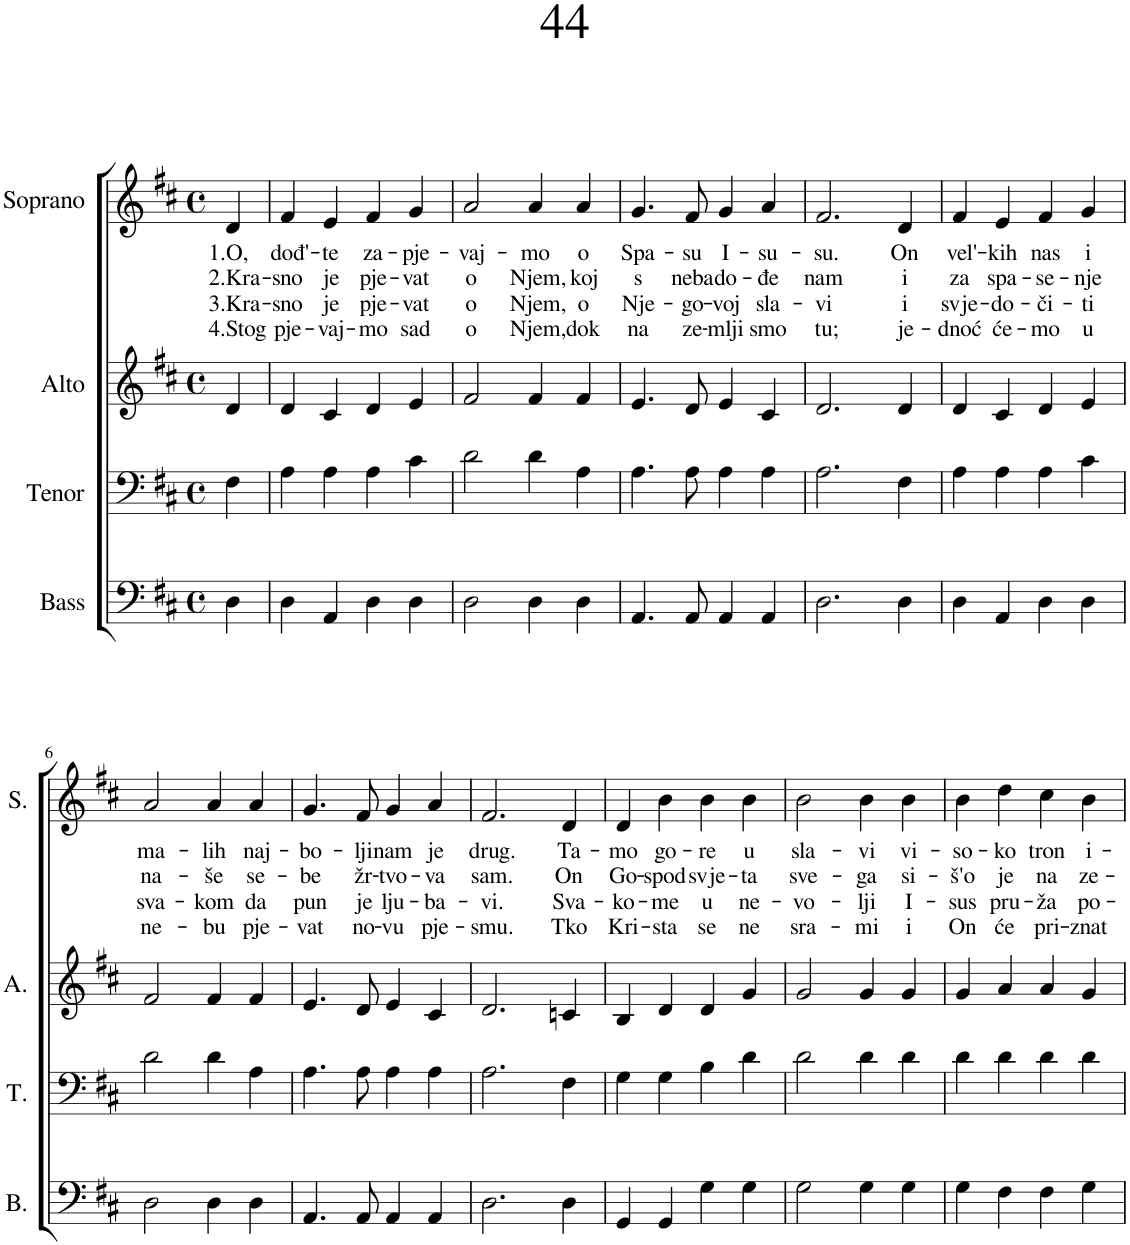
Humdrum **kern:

**kern	**kern	**kern	**kern	**text	**text	**text	**text
*part4	*part3	*part2	*part1	*part1	*part1	*part1	*part1
*staff4	*staff3	*staff2	*staff1	*staff1	*staff1	*staff1	*staff1
*I"Bass	*I"Tenor	*I"Alto	*I"Soprano	*	*	*	*
*I'B.	*I'T.	*I'A.	*I'S.	*	*	*	*
*clefF4	*clefF4	*clefG2	*clefG2	*	*	*	*
*k[f#c#]	*k[f#c#]	*k[f#c#]	*k[f#c#]	*	*	*	*
*M4/4	*M4/4	*M4/4	*M4/4	*	*	*	*
*met(c)	*met(c)	*met(c)	*met(c)	*	*	*	*
=	=	=	=	=	=	=	=
!	!	!	!	!LO:LY:b	!LO:LY:b	!LO:LY:b	!LO:LY:b
4D\	4F#\	4d/	4d/	1.O,	2.Kra-	3.Kra-	4.Stog
=1	=1	=1	=1	=1	=1	=1	=1
!	!	!	!	!LO:LY:b	!LO:LY:b	!LO:LY:b	!LO:LY:b
4D\	4A\	4d/	4f#/	dođ'-	-sno	-sno	pje-
!	!	!	!	!LO:LY:b	!LO:LY:b	!LO:LY:b	!LO:LY:b
4AA/	4A\	4c#/	4e/	-te	je	je	-vaj-
!	!	!	!	!LO:LY:b	!LO:LY:b	!LO:LY:b	!LO:LY:b
4D\	4A\	4d/	4f#/	za-	pje-	pje-	-mo
!	!	!	!	!LO:LY:b	!LO:LY:b	!LO:LY:b	!LO:LY:b
4D\	4c#\	4e/	4g/	-pje-	-vat	-vat	sad
=2	=2	=2	=2	=2	=2	=2	=2
!	!	!	!	!LO:LY:b	!LO:LY:b	!LO:LY:b	!LO:LY:b
2D\	2d\	2f#/	2a/	-vaj-	o	o	o
!	!	!	!	!LO:LY:b	!LO:LY:b	!LO:LY:b	!LO:LY:b
4D\	4d\	4f#/	4a/	-mo	Njem,	Njem,	Njem,
!	!	!	!	!LO:LY:b	!LO:LY:b	!LO:LY:b	!LO:LY:b
4D\	4A\	4f#/	4a/	o	koj	o	dok
=3	=3	=3	=3	=3	=3	=3	=3
!	!	!	!	!LO:LY:b	!LO:LY:b	!LO:LY:b	!LO:LY:b
4.AA/	4.A\	4.e/	4.g/	Spa-	s	Nje-	na
!	!	!	!	!LO:LY:b	!LO:LY:b	!LO:LY:b	!LO:LY:b
8AA/	8A\	8d/	8f#/	-su	neba	-go-	ze-
!	!	!	!	!LO:LY:b	!LO:LY:b	!LO:LY:b	!LO:LY:b
4AA/	4A\	4e/	4g/	I-	do-	-voj	-mlji
!	!	!	!	!LO:LY:b	!LO:LY:b	!LO:LY:b	!LO:LY:b
4AA/	4A\	4c#/	4a/	-su-	-đe	sla-	smo
=4	=4	=4	=4	=4	=4	=4	=4
!	!	!	!	!LO:LY:b	!LO:LY:b	!LO:LY:b	!LO:LY:b
2.D\	2.A\	2.d/	2.f#/	-su.	nam	-vi	tu;
!	!	!	!	!LO:LY:b	!LO:LY:b	!LO:LY:b	!LO:LY:b
4D\	4F#\	4d/	4d/	On	i	i	je-
=5	=5	=5	=5	=5	=5	=5	=5
!	!	!	!	!LO:LY:b	!LO:LY:b	!LO:LY:b	!LO:LY:b
4D\	4A\	4d/	4f#/	vel'-	za	svje-	-dnoć
!	!	!	!	!LO:LY:b	!LO:LY:b	!LO:LY:b	!LO:LY:b
4AA/	4A\	4c#/	4e/	-kih	spa-	-do-	će-
!	!	!	!	!LO:LY:b	!LO:LY:b	!LO:LY:b	!LO:LY:b
4D\	4A\	4d/	4f#/	nas	-se-	-či-	-mo
!	!	!	!	!LO:LY:b	!LO:LY:b	!LO:LY:b	!LO:LY:b
4D\	4c#\	4e/	4g/	i	-nje	-ti	u
!!LO:LB:g=z
=6	=6	=6	=6	=6	=6	=6	=6
!	!	!	!	!LO:LY:b	!LO:LY:b	!LO:LY:b	!LO:LY:b
2D\	2d\	2f#/	2a/	ma-	na-	sva-	ne-
!	!	!	!	!LO:LY:b	!LO:LY:b	!LO:LY:b	!LO:LY:b
4D\	4d\	4f#/	4a/	-lih	-še	-kom	-bu
!	!	!	!	!LO:LY:b	!LO:LY:b	!LO:LY:b	!LO:LY:b
4D\	4A\	4f#/	4a/	naj-	se-	da	pje-
=7	=7	=7	=7	=7	=7	=7	=7
!	!	!	!	!LO:LY:b	!LO:LY:b	!LO:LY:b	!LO:LY:b
4.AA/	4.A\	4.e/	4.g/	-bo-	-be	pun	-vat
!	!	!	!	!LO:LY:b	!LO:LY:b	!LO:LY:b	!LO:LY:b
8AA/	8A\	8d/	8f#/	-lji	žr-	je	no-
!	!	!	!	!LO:LY:b	!LO:LY:b	!LO:LY:b	!LO:LY:b
4AA/	4A\	4e/	4g/	nam	-tvo-	lju-	-vu
!	!	!	!	!LO:LY:b	!LO:LY:b	!LO:LY:b	!LO:LY:b
4AA/	4A\	4c#/	4a/	je	-va	-ba-	pje-
=8	=8	=8	=8	=8	=8	=8	=8
!	!	!	!	!LO:LY:b	!LO:LY:b	!LO:LY:b	!LO:LY:b
2.D\	2.A\	2.d/	2.f#/	drug.	sam.	-vi.	-smu.
!	!	!	!	!LO:LY:b	!LO:LY:b	!LO:LY:b	!LO:LY:b
4D\	4F#\	4cn/	4d/	Ta-	On	Sva-	Tko
=9	=9	=9	=9	=9	=9	=9	=9
!	!	!	!	!LO:LY:b	!LO:LY:b	!LO:LY:b	!LO:LY:b
4GG/	4G\	4B/	4d/	-mo	Go-	-ko-	Kri-
!	!	!	!	!LO:LY:b	!LO:LY:b	!LO:LY:b	!LO:LY:b
4GG/	4G\	4d/	4b\	go-	-spod	-me	-sta
!	!	!	!	!LO:LY:b	!LO:LY:b	!LO:LY:b	!LO:LY:b
4G\	4B\	4d/	4b\	-re	svje-	u	se
!	!	!	!	!LO:LY:b	!LO:LY:b	!LO:LY:b	!LO:LY:b
4G\	4d\	4g/	4b\	u	-ta	ne-	ne
=10	=10	=10	=10	=10	=10	=10	=10
!	!	!	!	!LO:LY:b	!LO:LY:b	!LO:LY:b	!LO:LY:b
2G\	2d\	2g/	2b\	sla-	sve-	-vo-	sra-
!	!	!	!	!LO:LY:b	!LO:LY:b	!LO:LY:b	!LO:LY:b
4G\	4d\	4g/	4b\	-vi	-ga	-lji	-mi
!	!	!	!	!LO:LY:b	!LO:LY:b	!LO:LY:b	!LO:LY:b
4G\	4d\	4g/	4b\	vi-	si-	I-	i
=11	=11	=11	=11	=11	=11	=11	=11
!	!	!	!	!LO:LY:b	!LO:LY:b	!LO:LY:b	!LO:LY:b
4G\	4d\	4g/	4b\	-so-	-š'o	-sus	On
!	!	!	!	!LO:LY:b	!LO:LY:b	!LO:LY:b	!LO:LY:b
4F#\	4d\	4a/	4dd\	-ko	je	pru-	će
!	!	!	!	!LO:LY:b	!LO:LY:b	!LO:LY:b	!LO:LY:b
4F#\	4d\	4a/	4cc#\	tron	na	-ža	pri-
!	!	!	!	!LO:LY:b	!LO:LY:b	!LO:LY:b	!LO:LY:b
4G\	4d\	4g/	4b\	i-	ze-	po-	-znat
=	=	=	=	=	=	=	=
*-	*-	*-	*-	*-	*-	*-	*-
